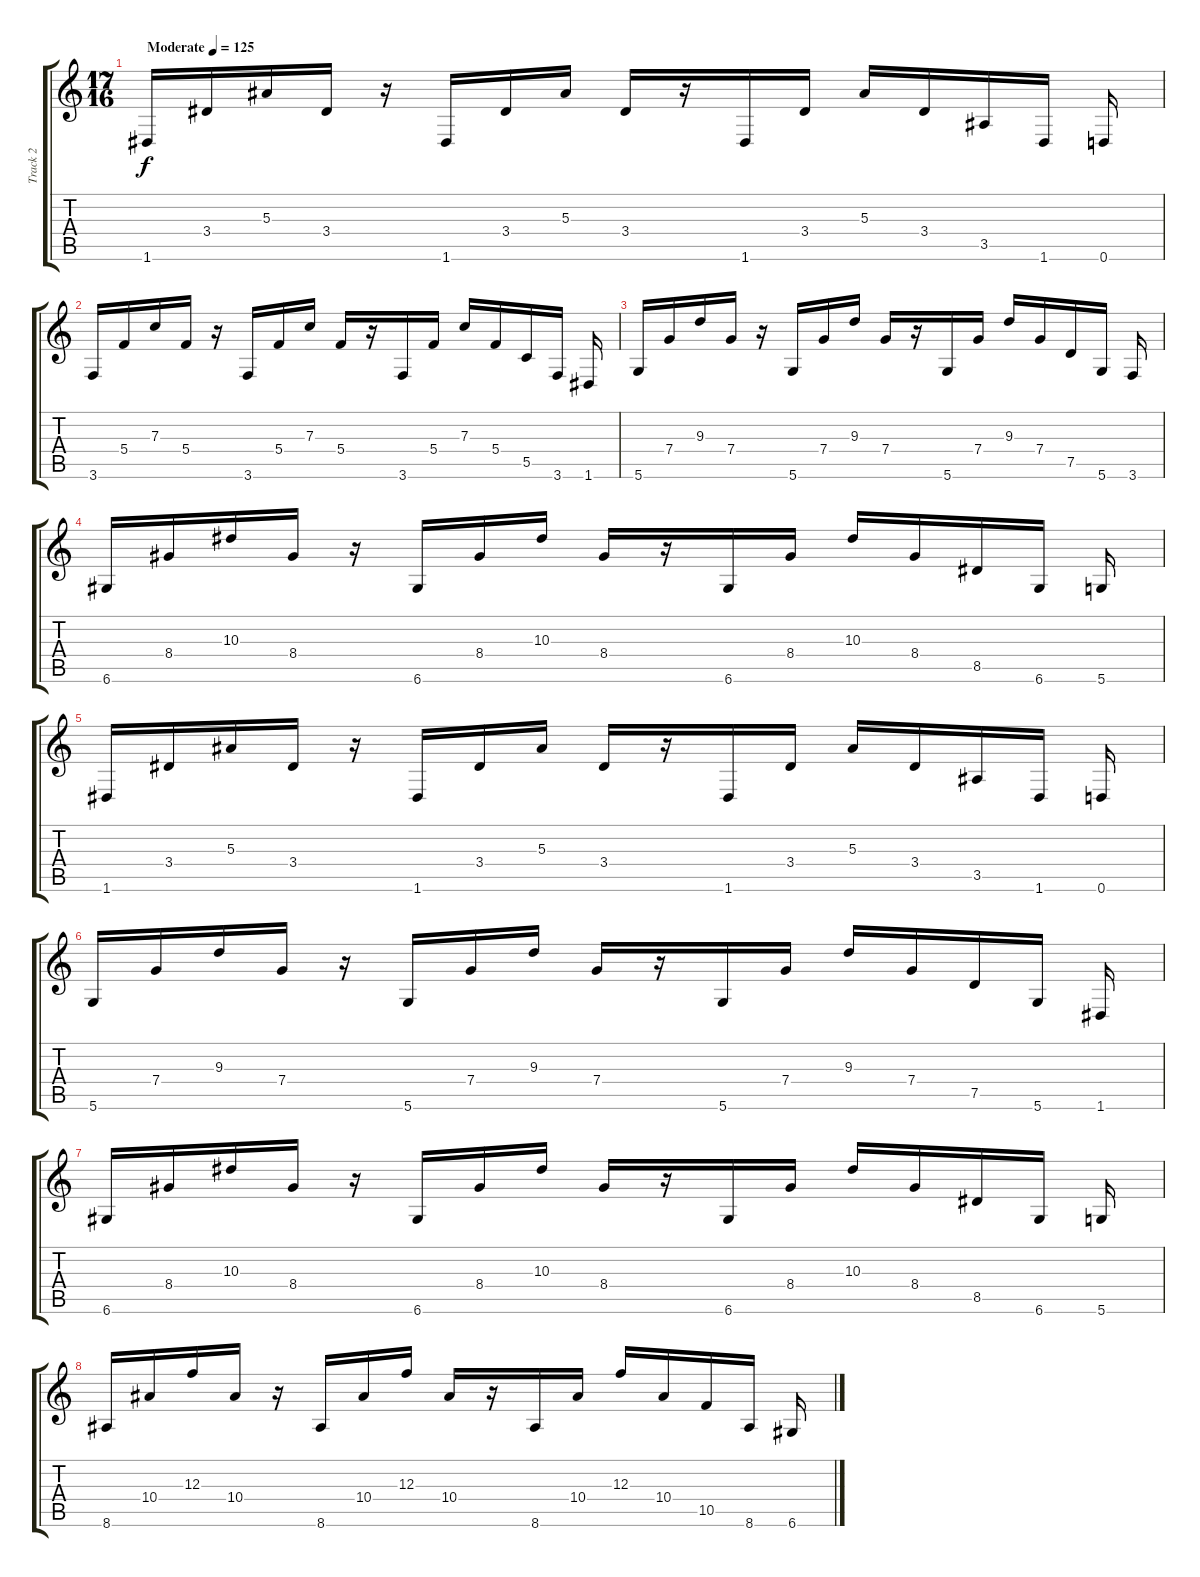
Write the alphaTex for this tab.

\track ("Track 2" "Track 2") {instrument overdrivenguitar}
\staff {score tabs}
\tuning (D4 A3 F3 C3 G2 D2) {hide}
\ts (17 16)
\tempo (125 "Moderate")
\clef g2
\ks c
1.6.16{dy f instrument overdrivenguitar} 3.4.16 5.3.16 3.4.16 r.16 1.6.16 3.4.16 5.3.16 3.4.16 r.16 1.6.16 3.4.16 5.3.16 3.4.16 3.5.16 1.6.16 0.6.16 |
3.6.16 5.4.16 7.3.16 5.4.16 r.16 3.6.16 5.4.16 7.3.16 5.4.16 r.16 3.6.16 5.4.16 7.3.16 5.4.16 5.5.16 3.6.16 1.6.16 |
5.6.16 7.4.16 9.3.16 7.4.16 r.16 5.6.16 7.4.16 9.3.16 7.4.16 r.16 5.6.16 7.4.16 9.3.16 7.4.16 7.5.16 5.6.16 3.6.16 |
6.6.16 8.4.16 10.3.16 8.4.16 r.16 6.6.16 8.4.16 10.3.16 8.4.16 r.16 6.6.16 8.4.16 10.3.16 8.4.16 8.5.16 6.6.16 5.6.16 |
1.6.16 3.4.16 5.3.16 3.4.16 r.16 1.6.16 3.4.16 5.3.16 3.4.16 r.16 1.6.16 3.4.16 5.3.16 3.4.16 3.5.16 1.6.16 0.6.16 |
5.6.16 7.4.16 9.3.16 7.4.16 r.16 5.6.16 7.4.16 9.3.16 7.4.16 r.16 5.6.16 7.4.16 9.3.16 7.4.16 7.5.16 5.6.16 1.6.16 |
6.6.16 8.4.16 10.3.16 8.4.16 r.16 6.6.16 8.4.16 10.3.16 8.4.16 r.16 6.6.16 8.4.16 10.3.16 8.4.16 8.5.16 6.6.16 5.6.16 |
8.6.16 10.4.16 12.3.16 10.4.16 r.16 8.6.16 10.4.16 12.3.16 10.4.16 r.16 8.6.16 10.4.16 12.3.16 10.4.16 10.5.16 8.6.16 6.6.16
